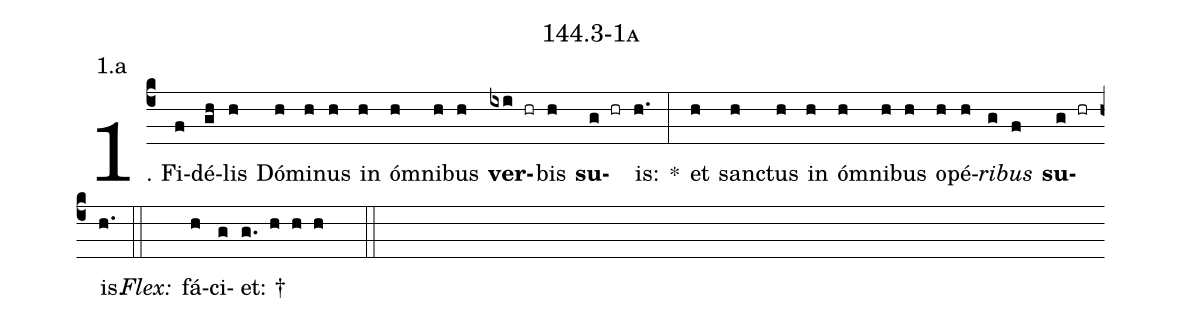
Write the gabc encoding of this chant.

name: 144.3-1a;
annotation: 1.a;
%%
(c4)1. Fi(f)dé(gh)lis(h) Dó(h)mi(h)nus(h) in(h) óm(h)ni(h)bus(h) <b>ver</b>(ixi hr)bis(h) <b>su</b>(g hr)is:(h.) *(:) et(h) sanc(h)tus(h) in(h) óm(h)ni(h)bus(h) o(h)pé(h)<i>ri</i>(g)<i>bus</i>(f) <b>su</b>(g hr)is.(h.) (::)
<i>Flex:</i>()  fá(h)ci(g)et: †(g. h h h  ::)
